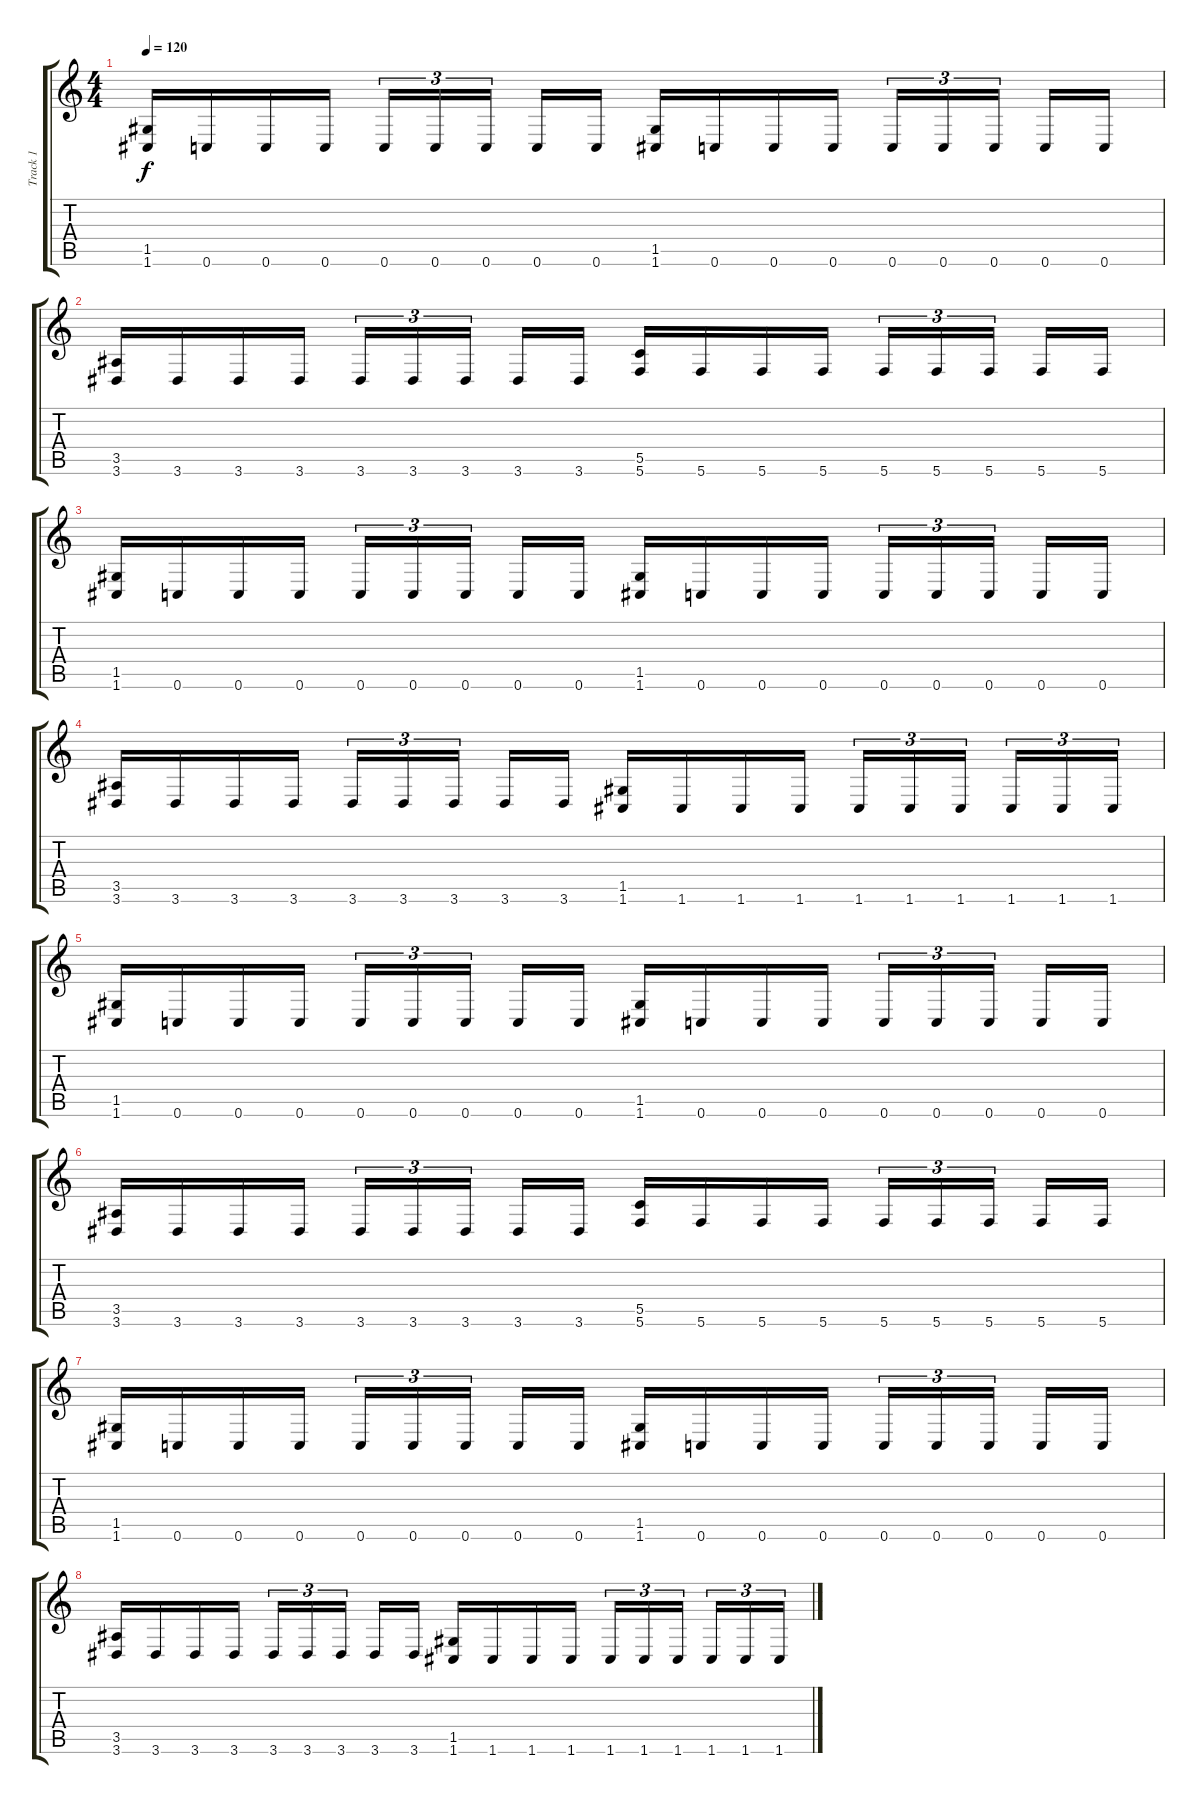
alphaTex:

\track ("Track 1" "Track 1") {instrument distortionguitar}
\staff {score tabs}
\tuning (D4 A3 F3 C3 G2 C2) {hide}
\ts (4 4)
\tempo 120
\clef g2
\ks c
(1.5 1.6).16{dy f} 0.6.16 0.6.16 0.6.16 0.6.16{tu (3 2)} 0.6.16{tu (3 2)} 0.6.16{tu (3 2) beam splitsecondary} 0.6.16 0.6.16 (1.5 1.6).16 0.6.16 0.6.16 0.6.16 0.6.16{tu (3 2)} 0.6.16{tu (3 2)} 0.6.16{tu (3 2) beam splitsecondary} 0.6.16 0.6.16 |
(3.5 3.6).16 3.6.16 3.6.16 3.6.16 3.6.16{tu (3 2)} 3.6.16{tu (3 2)} 3.6.16{tu (3 2) beam splitsecondary} 3.6.16 3.6.16 (5.5 5.6).16 5.6.16 5.6.16 5.6.16 5.6.16{tu (3 2)} 5.6.16{tu (3 2)} 5.6.16{tu (3 2) beam splitsecondary} 5.6.16 5.6.16 |
(1.5 1.6).16 0.6.16 0.6.16 0.6.16 0.6.16{tu (3 2)} 0.6.16{tu (3 2)} 0.6.16{tu (3 2) beam splitsecondary} 0.6.16 0.6.16 (1.5 1.6).16 0.6.16 0.6.16 0.6.16 0.6.16{tu (3 2)} 0.6.16{tu (3 2)} 0.6.16{tu (3 2) beam splitsecondary} 0.6.16 0.6.16 |
(3.5 3.6).16 3.6.16 3.6.16 3.6.16 3.6.16{tu (3 2)} 3.6.16{tu (3 2)} 3.6.16{tu (3 2) beam splitsecondary} 3.6.16 3.6.16 (1.5 1.6).16 1.6.16 1.6.16 1.6.16 1.6.16{tu (3 2)} 1.6.16{tu (3 2)} 1.6.16{tu (3 2) beam splitsecondary} 1.6.16{tu (3 2)} 1.6.16{tu (3 2)} 1.6.16{tu (3 2)} |
(1.5 1.6).16 0.6.16 0.6.16 0.6.16 0.6.16{tu (3 2)} 0.6.16{tu (3 2)} 0.6.16{tu (3 2) beam splitsecondary} 0.6.16 0.6.16 (1.5 1.6).16 0.6.16 0.6.16 0.6.16 0.6.16{tu (3 2)} 0.6.16{tu (3 2)} 0.6.16{tu (3 2) beam splitsecondary} 0.6.16 0.6.16 |
(3.5 3.6).16 3.6.16 3.6.16 3.6.16 3.6.16{tu (3 2)} 3.6.16{tu (3 2)} 3.6.16{tu (3 2) beam splitsecondary} 3.6.16 3.6.16 (5.5 5.6).16 5.6.16 5.6.16 5.6.16 5.6.16{tu (3 2)} 5.6.16{tu (3 2)} 5.6.16{tu (3 2) beam splitsecondary} 5.6.16 5.6.16 |
(1.5 1.6).16 0.6.16 0.6.16 0.6.16 0.6.16{tu (3 2)} 0.6.16{tu (3 2)} 0.6.16{tu (3 2) beam splitsecondary} 0.6.16 0.6.16 (1.5 1.6).16 0.6.16 0.6.16 0.6.16 0.6.16{tu (3 2)} 0.6.16{tu (3 2)} 0.6.16{tu (3 2) beam splitsecondary} 0.6.16 0.6.16 |
(3.5 3.6).16 3.6.16 3.6.16 3.6.16 3.6.16{tu (3 2)} 3.6.16{tu (3 2)} 3.6.16{tu (3 2) beam splitsecondary} 3.6.16 3.6.16 (1.5 1.6).16 1.6.16 1.6.16 1.6.16 1.6.16{tu (3 2)} 1.6.16{tu (3 2)} 1.6.16{tu (3 2) beam splitsecondary} 1.6.16{tu (3 2)} 1.6.16{tu (3 2)} 1.6.16{tu (3 2)}
